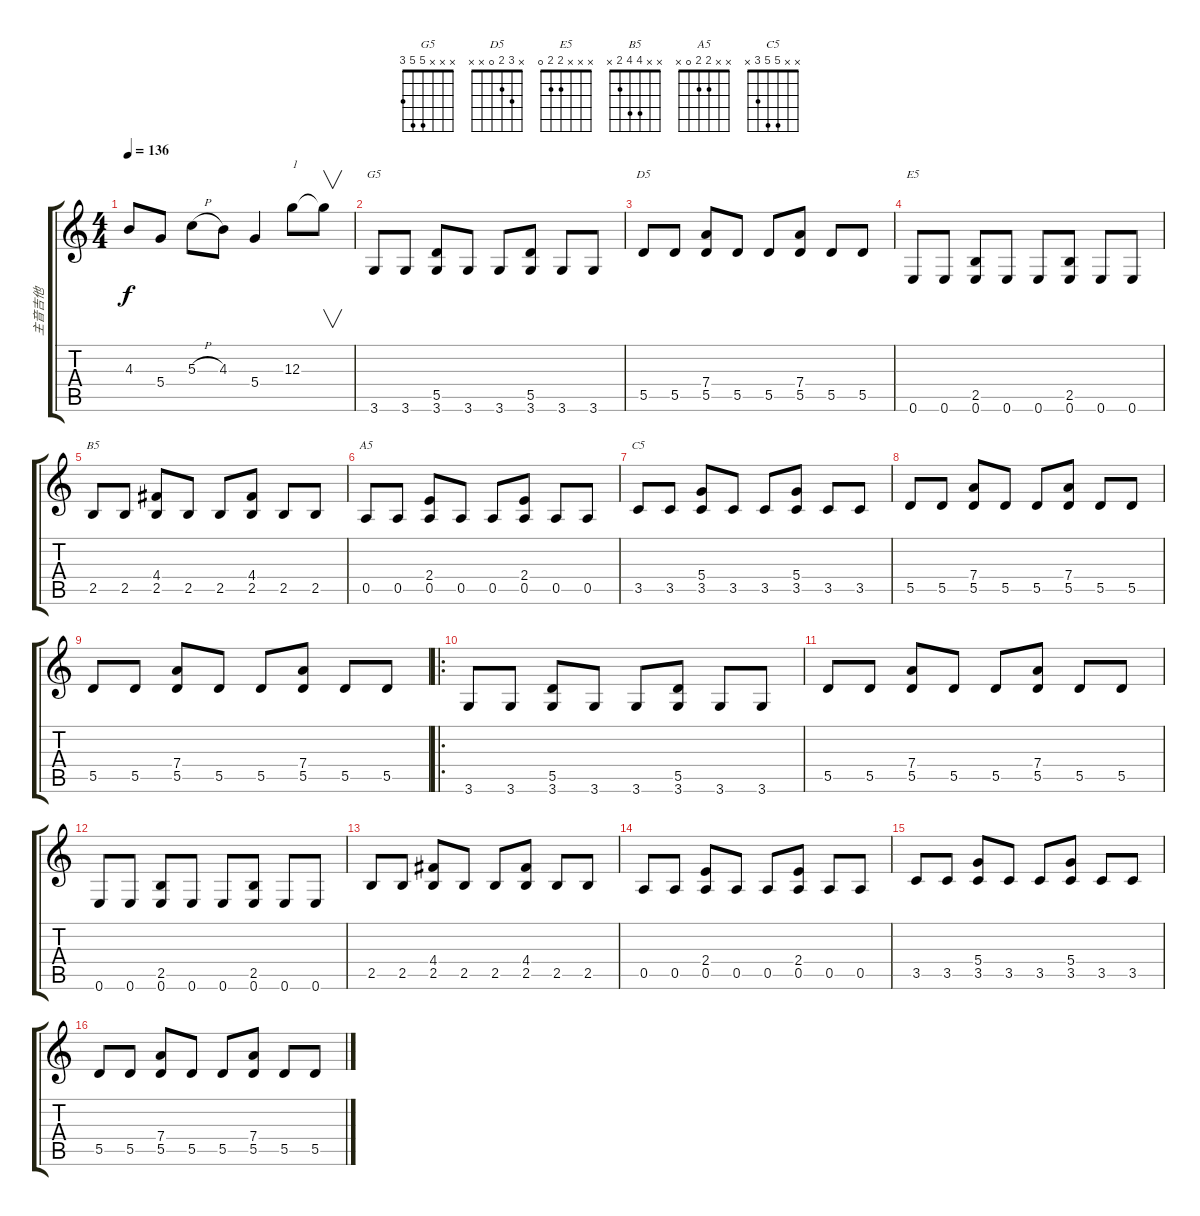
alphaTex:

\track ("主音吉他" "主音吉他") {instrument overdrivenguitar}
\staff {score tabs}
\tuning (E4 B3 G3 D3 A2 E2) {hide}
\chord ("G5" x x x 5 5 3)
\chord ("D5" x 3 2 0 x x)
\chord ("E5" x x x 2 2 0)
\chord ("B5" x x 4 4 2 x)
\chord ("A5" x x 2 2 0 x)
\chord ("C5" x x 5 5 3 x)
\ts (4 4)
\tempo 136
\clef g2
\ks c
4.3.8{dy f} 5.4.8 5.3{h}.8 4.3.8 5.4.4 12.3.8{txt "1"} 12.3{t}.8{v} |
3.6.8{ch "G5"} 3.6.8 (5.5 3.6).8 3.6.8 3.6.8 (5.5 3.6).8 3.6.8 3.6.8 |
5.5.8{ch "D5"} 5.5.8 (7.4 5.5).8 5.5.8 5.5.8 (7.4 5.5).8 5.5.8 5.5.8 |
0.6.8{ch "E5"} 0.6.8 (2.5 0.6).8 0.6.8 0.6.8 (2.5 0.6).8 0.6.8 0.6.8 |
2.5.8{ch "B5"} 2.5.8 (4.4 2.5).8 2.5.8 2.5.8 (4.4 2.5).8 2.5.8 2.5.8 |
0.5.8{ch "A5"} 0.5.8 (2.4 0.5).8 0.5.8 0.5.8 (2.4 0.5).8 0.5.8 0.5.8 |
3.5.8{ch "C5"} 3.5.8 (5.4 3.5).8 3.5.8 3.5.8 (5.4 3.5).8 3.5.8 3.5.8 |
5.5.8 5.5.8 (7.4 5.5).8 5.5.8 5.5.8 (7.4 5.5).8 5.5.8 5.5.8 |
5.5.8 5.5.8 (7.4 5.5).8 5.5.8 5.5.8 (7.4 5.5).8 5.5.8 5.5.8 |
\ro
3.6.8 3.6.8 (5.5 3.6).8 3.6.8 3.6.8 (5.5 3.6).8 3.6.8 3.6.8 |
5.5.8 5.5.8 (7.4 5.5).8 5.5.8 5.5.8 (7.4 5.5).8 5.5.8 5.5.8 |
0.6.8 0.6.8 (2.5 0.6).8 0.6.8 0.6.8 (2.5 0.6).8 0.6.8 0.6.8 |
2.5.8 2.5.8 (4.4 2.5).8 2.5.8 2.5.8 (4.4 2.5).8 2.5.8 2.5.8 |
0.5.8 0.5.8 (2.4 0.5).8 0.5.8 0.5.8 (2.4 0.5).8 0.5.8 0.5.8 |
3.5.8 3.5.8 (5.4 3.5).8 3.5.8 3.5.8 (5.4 3.5).8 3.5.8 3.5.8 |
5.5.8 5.5.8 (7.4 5.5).8 5.5.8 5.5.8 (7.4 5.5).8 5.5.8 5.5.8
